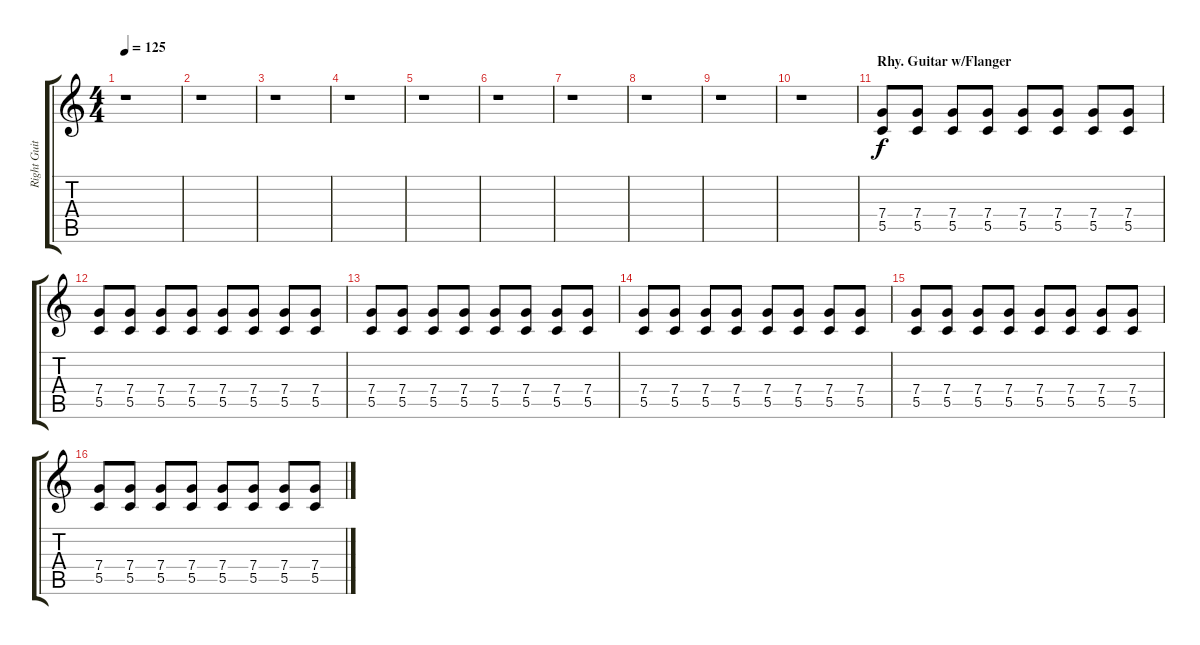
\track ("Right Guitar" "Right Guit") {instrument distortionguitar}
\staff {score tabs}
\tuning (D4 A3 F3 C3 G2 D2) {hide}
\ts (4 4)
\tempo 125
\clef g2
\ks c
r.1{dy f volume 13} |
r.1 |
r.1 |
r.1 |
r.1 |
r.1 |
r.1 |
r.1 |
r.1 |
r.1 |
\section ("" "Rhy. Guitar w/Flanger")
(7.4 5.5).8{volume 9} (7.4 5.5).8 (7.4 5.5).8 (7.4 5.5).8 (7.4 5.5).8 (7.4 5.5).8 (7.4 5.5).8 (7.4 5.5).8 |
(7.4 5.5).8 (7.4 5.5).8 (7.4 5.5).8 (7.4 5.5).8 (7.4 5.5).8 (7.4 5.5).8 (7.4 5.5).8 (7.4 5.5).8 |
(7.4 5.5).8 (7.4 5.5).8 (7.4 5.5).8 (7.4 5.5).8 (7.4 5.5).8 (7.4 5.5).8 (7.4 5.5).8 (7.4 5.5).8 |
(7.4 5.5).8 (7.4 5.5).8 (7.4 5.5).8 (7.4 5.5).8 (7.4 5.5).8 (7.4 5.5).8 (7.4 5.5).8 (7.4 5.5).8 |
(7.4 5.5).8 (7.4 5.5).8 (7.4 5.5).8 (7.4 5.5).8 (7.4 5.5).8 (7.4 5.5).8 (7.4 5.5).8 (7.4 5.5).8 |
(7.4 5.5).8 (7.4 5.5).8 (7.4 5.5).8 (7.4 5.5).8 (7.4 5.5).8 (7.4 5.5).8 (7.4 5.5).8 (7.4 5.5).8
